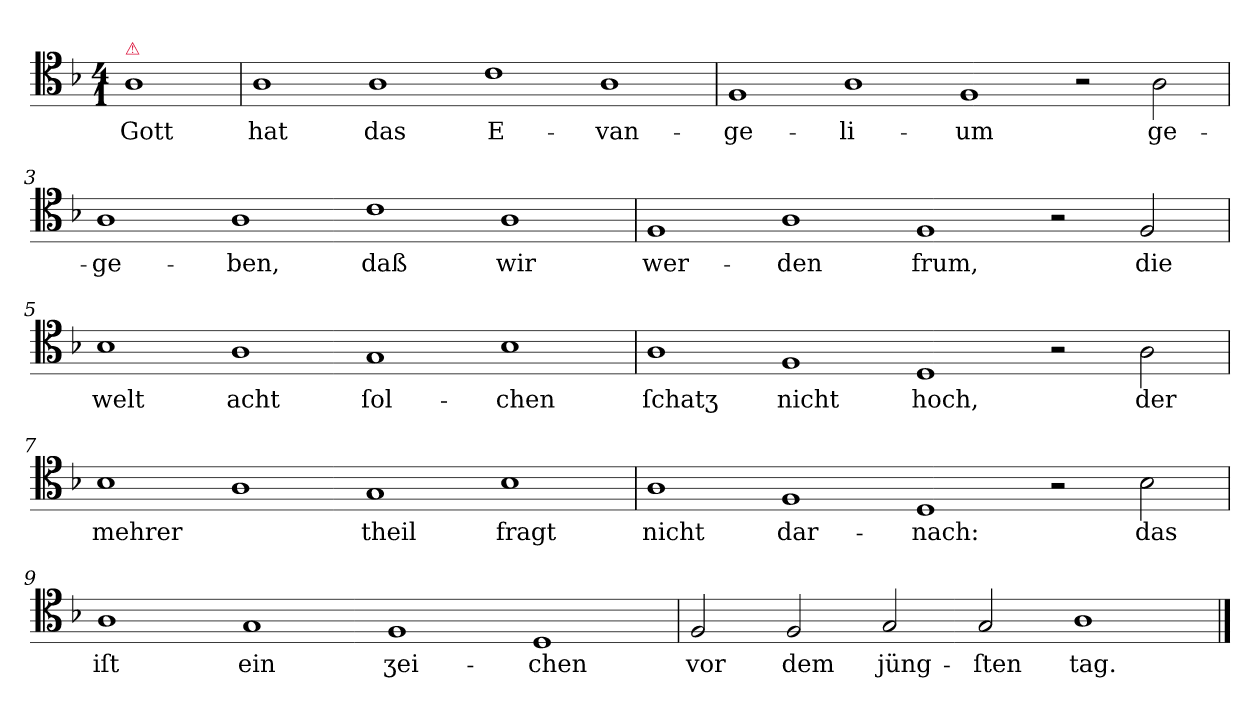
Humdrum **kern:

**kern	**text
*part1	*part1
*staff1	*staff1
*clefC4	*
*k[b-]	*
*A:phr	*
*M4/1	*
=	=
!LO:TX:a:color=crimson:t=⚠	!
1A	Gott
=1	=1
1A	hat
1A	das
1c	E-
1A	-van-
=2	=2
1F	-ge-
1A	-li-
1F	-um
2r	.
2A	ge-
=3	=3
1A	-ge-
1A	-ben,
1c	daß
1A	wir
=4	=4
1F	wer-
1A	-den
1F	frum,
2r	.
2F	die
=5	=5
1B-	welt
1A	acht
1G	ſol-
1B-	-chen
=6	=6
1A	ſchatʒ
1F	nicht
1D	hoch,
2r	.
2A	der
=7	=7
1B-	mehrer
1A	.
1G	theil
1B-	fragt
=8	=8
1A	nicht
1F	dar-
1D	-nach:
2r	.
2B-	das
=9	=9
1A	iſt
1G	ein
1F	ʒei-
1D	-chen
=10	=10
2F	vor
2F	dem
2G	jüng-
2G	-ſten
1A/	tag.
==	==
*-	*-
